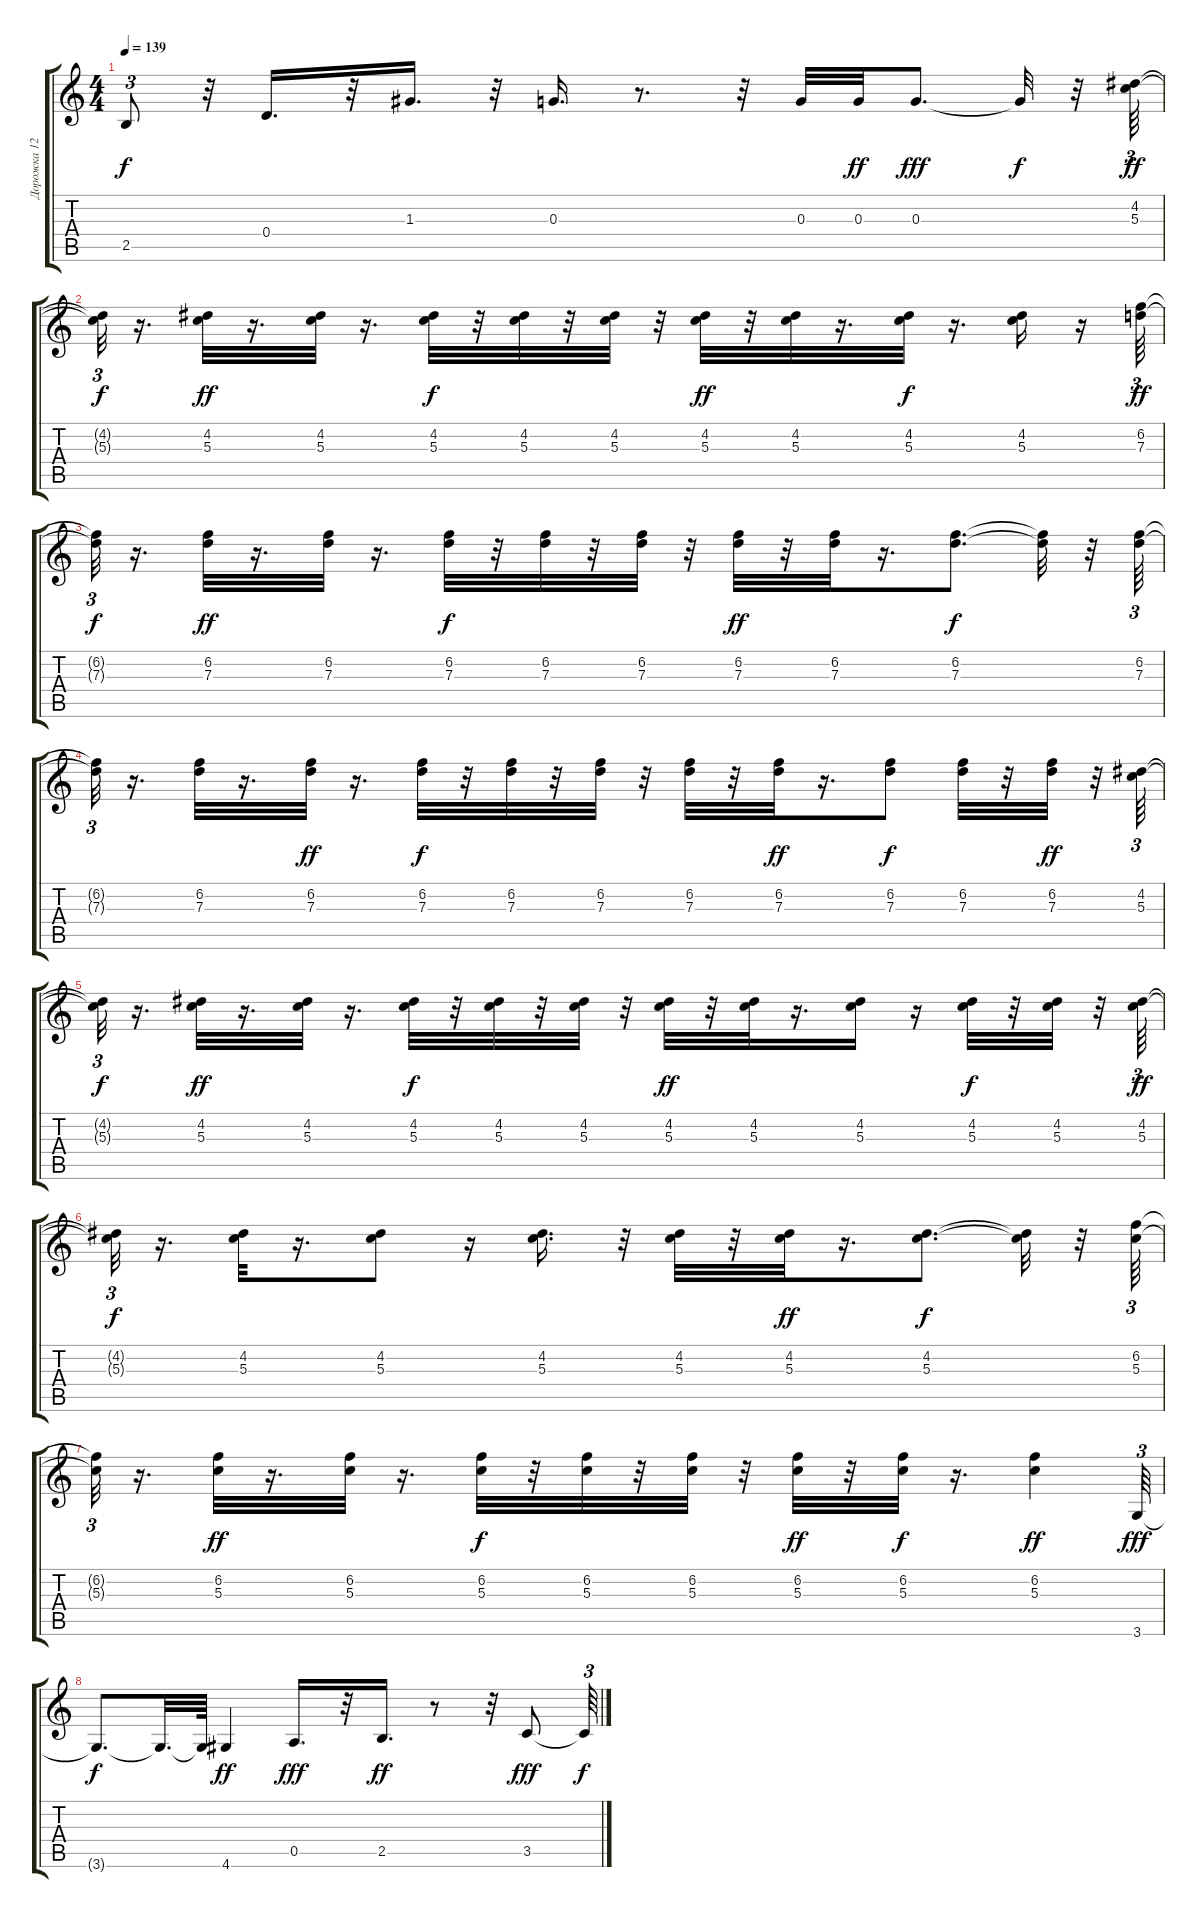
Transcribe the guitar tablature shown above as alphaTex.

\track ("Дорожка 12" "Дорожка 12") {instrument distortionguitar}
\staff {score tabs}
\tuning (E4 B3 G3 D3 A2 E2) {hide}
\ts (4 4)
\tempo 139
\clef g2
\ks c
2.5{t}.8{tu (3 2) dy f} r.32 0.4.16{d} r.32 1.3.16{d} r.32 0.3.16{d} r.8{d} r.32 0.3.32 0.3.32{dy ff} 0.3.8{d dy fff} 0.3{t}.32{dy f} r.32 (4.2 5.3).64{tu (3 2) dy ff} |
(4.2{t} 5.3{t}).32{tu (3 2) dy f} r.16{d} (4.2 5.3).32{dy ff} r.16{d} (4.2 5.3).32 r.16{d} (4.2 5.3).32{dy f} r.32 (4.2 5.3).32 r.32 (4.2 5.3).32 r.32 (4.2 5.3).32{dy ff} r.32 (4.2 5.3).32 r.16{d} (4.2 5.3).32{dy f} r.16{d} (4.2 5.3).16 r.16 (6.2 7.3).64{tu (3 2) dy ff} |
(6.2{t} 7.3{t}).32{tu (3 2) dy f} r.16{d} (6.2 7.3).32{dy ff} r.16{d} (6.2 7.3).32 r.16{d} (6.2 7.3).32{dy f} r.32 (6.2 7.3).32 r.32 (6.2 7.3).32 r.32 (6.2 7.3).32{dy ff} r.32 (6.2 7.3).32 r.16{d} (6.2 7.3).8{d dy f} (6.2{t} 7.3{t}).32 r.32 (6.2 7.3).64{tu (3 2)} |
(6.2{t} 7.3{t}).32{tu (3 2)} r.16{d} (6.2 7.3).32 r.16{d} (6.2 7.3).32{dy ff} r.16{d} (6.2 7.3).32{dy f} r.32 (6.2 7.3).32 r.32 (6.2 7.3).32 r.32 (6.2 7.3).32 r.32 (6.2 7.3).32{dy ff} r.16{d} (6.2 7.3).8{dy f} (6.2 7.3).32 r.32 (6.2 7.3).32{dy ff} r.32 (4.2 5.3).64{tu (3 2)} |
(4.2{t} 5.3{t}).32{tu (3 2) dy f} r.16{d} (4.2 5.3).32{dy ff} r.16{d} (4.2 5.3).32 r.16{d} (4.2 5.3).32{dy f} r.32 (4.2 5.3).32 r.32 (4.2 5.3).32 r.32 (4.2 5.3).32{dy ff} r.32 (4.2 5.3).32 r.16{d} (4.2 5.3).16 r.16 (4.2 5.3).32{dy f} r.32 (4.2 5.3).32 r.32 (4.2 5.3).64{tu (3 2) dy ff} |
(4.2{t} 5.3{t}).32{tu (3 2) dy f} r.16{d} (4.2 5.3).32 r.16{d} (4.2 5.3).8 r.16 (4.2 5.3).16{d} r.32 (4.2 5.3).32 r.32 (4.2 5.3).32{dy ff} r.16{d} (4.2 5.3).8{d dy f} (4.2{t} 5.3{t}).32 r.32 (6.2 5.3).64{tu (3 2)} |
(6.2{t} 5.3{t}).32{tu (3 2)} r.16{d} (6.2 5.3).32{dy ff} r.16{d} (6.2 5.3).32 r.16{d} (6.2 5.3).32{dy f} r.32 (6.2 5.3).32 r.32 (6.2 5.3).32 r.32 (6.2 5.3).32{dy ff} r.32 (6.2 5.3).32{dy f} r.16{d} (6.2 5.3).4{dy ff} 3.6.64{tu (3 2) dy fff} |
3.6{t}.8{d dy f} 3.6{t}.32{d} 3.6{t}.64 4.6.4{dy ff} 0.5.16{d dy fff} r.32 2.5.16{d dy ff} r.8 r.32 3.5.8{dy fff} 3.5{t}.64{tu (3 2) dy f}
